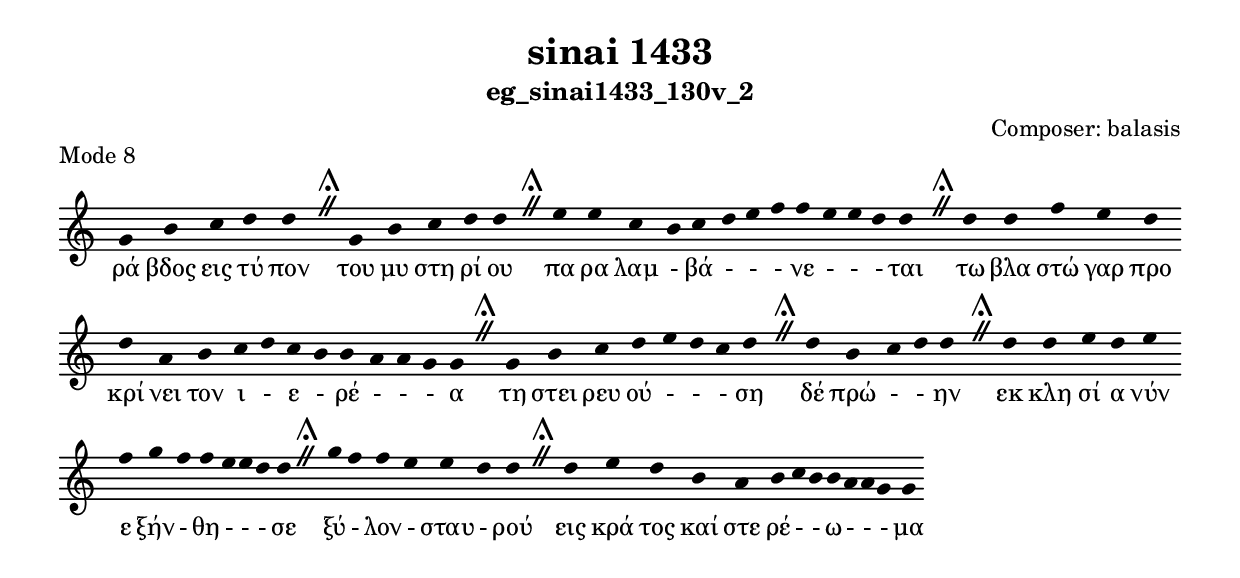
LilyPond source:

\include "gregorian.ly"

	\header {
 	  title = "sinai 1433"
	  subtitle = "eg_sinai1433_130v_2"
	  composer = "Composer: balasis"
	  piece = "Mode 8"
	}

	chant = {
	  g'4 b'4 c''4 d''4 d''4 \divisioMaior
 g'4 b'4 c''4 d''4 d''4 \divisioMaior
 e''4 e''4 c''4 b'4 c''4 d''4 e''4 f''4 f''4 e''4 e''4 d''4 d''4 \divisioMaior
 d''4 d''4 f''4 e''4 d''4 d''4 a'4 b'4 c''4 d''4 c''4 b'4 b'4 a'4 a'4 g'4 g'4 \divisioMaior
 g'4 b'4 c''4 d''4 e''4 d''4 c''4 d''4 \divisioMaior
 d''4 b'4 c''4 d''4 d''4 \divisioMaior
 d''4 d''4 e''4 d''4 e''4 f''4 g''4 f''4 f''4 e''4 e''4 d''4 d''4 \divisioMaior
 g''4 f''4 f''4 e''4 e''4 d''4 d''4 \divisioMaior
 d''4 e''4 d''4 b'4 a'4 b'4 c''4 b'4 b'4 a'4 a'4 g'4 g'4\finalis
	}

	verba = \lyricmode {ρά βδος εις τύ πον 
του μυ στη ρί ου 
πα ρα λαμ - βά -  -  - νε -  -  - ται 
τω βλα στώ γαρ προ κρί νει τον ι - ε - ρέ -  -  - α 
τη στει ρευ ού -  -  - ση 
δέ πρώ -  - ην 
εκ κλη σί α νύν ε ξήν - θη -  -  - σε 
ξύ - λον - σταυ - ρού 
εις κρά τος καί στε ρέ -  - ω -  -  - μα 
	}


	\score {
	  \new Staff <<
	  \new Voice = "melody" \chant
	  \new Lyrics = "one" \lyricsto melody \verba
	  >>
	  \layout {
	    \context {
	      \Staff
	      \remove "Time_signature_engraver"
	      \remove "Bar_engraver"
	    }
	    \context {
	      \Voice
	      \remove "Stem_engraver"
	    }
	  }
	}